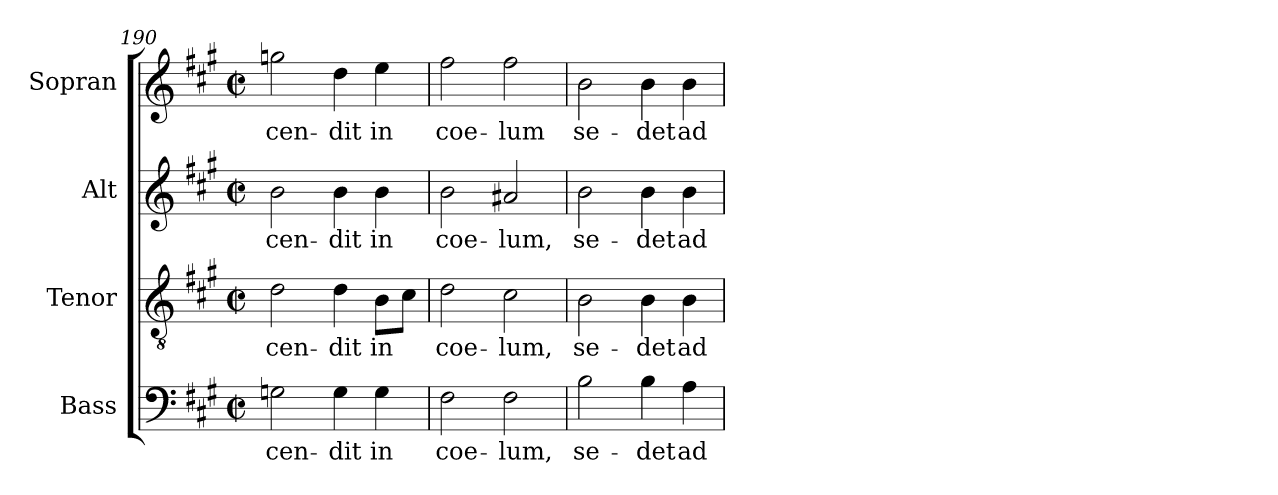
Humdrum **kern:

**kern	**text	**kern	**text	**kern	**text	**kern	**text
*part4	*part4	*part3	*part3	*part2	*part2	*part1	*part1
*staff4	*staff4	*staff3	*staff3	*staff2	*staff2	*staff1	*staff1
*I"Bass	*	*I"Tenor	*	*I"Alt	*	*I"Sopran	*
*I'B.	*	*I'T.	*	*I'A.	*	*I'S.	*
*clefF4	*	*clefGv2	*	*clefG2	*	*clefG2	*
*k[f#c#g#]	*	*k[f#c#g#]	*	*k[f#c#g#]	*	*k[f#c#g#]	*
*A:	*	*A:	*	*A:	*	*A:	*
*M2/2	*	*M2/2	*	*M2/2	*	*M2/2	*
*met(c|)	*	*met(c|)	*	*met(c|)	*	*met(c|)	*
=190	=190	=190	=190	=190	=190	=190	=190
!	!LO:LY:b	!	!LO:LY:b	!	!LO:LY:b	!	!LO:LY:b
2Gn\	-cen-	2d\	-cen-	2b\	-cen-	2ggn\	-cen-
!	!LO:LY:b	!	!LO:LY:b	!	!LO:LY:b	!	!LO:LY:b
4G\	-dit	4d\	-dit	4b\	-dit	4dd\	-dit
!	!LO:LY:b	!	!LO:LY:b	!	!LO:LY:b	!	!LO:LY:b
4G\	in	8B\L	in	4b\	in	4ee\	in
.	.	8c#\J	.	.	.	.	.
=191	=191	=191	=191	=191	=191	=191	=191
!	!LO:LY:b	!	!LO:LY:b	!	!LO:LY:b	!	!LO:LY:b
2F#\	coe-	2d\	coe-	2b\	coe-	2ff#\	coe-
!	!LO:LY:b	!	!LO:LY:b	!	!LO:LY:b	!	!LO:LY:b
2F#\	-lum,	2c#\	-lum,	2a#X/	-lum,	2ff#\	-lum
=192	=192	=192	=192	=192	=192	=192	=192
!	!LO:LY:b	!	!LO:LY:b	!	!LO:LY:b	!	!LO:LY:b
2B\	se-	2B\	se-	2b\	se-	2b\	se-
!	!LO:LY:b	!	!LO:LY:b	!	!LO:LY:b	!	!LO:LY:b
4B\	-det	4B\	-det	4b\	-det	4b\	-det
!	!LO:LY:b	!	!LO:LY:b	!	!LO:LY:b	!	!LO:LY:b
4A\	ad	4B\	ad	4b\	ad	4b\	ad
=	=	=	=	=	=	=	=
*-	*-	*-	*-	*-	*-	*-	*-
